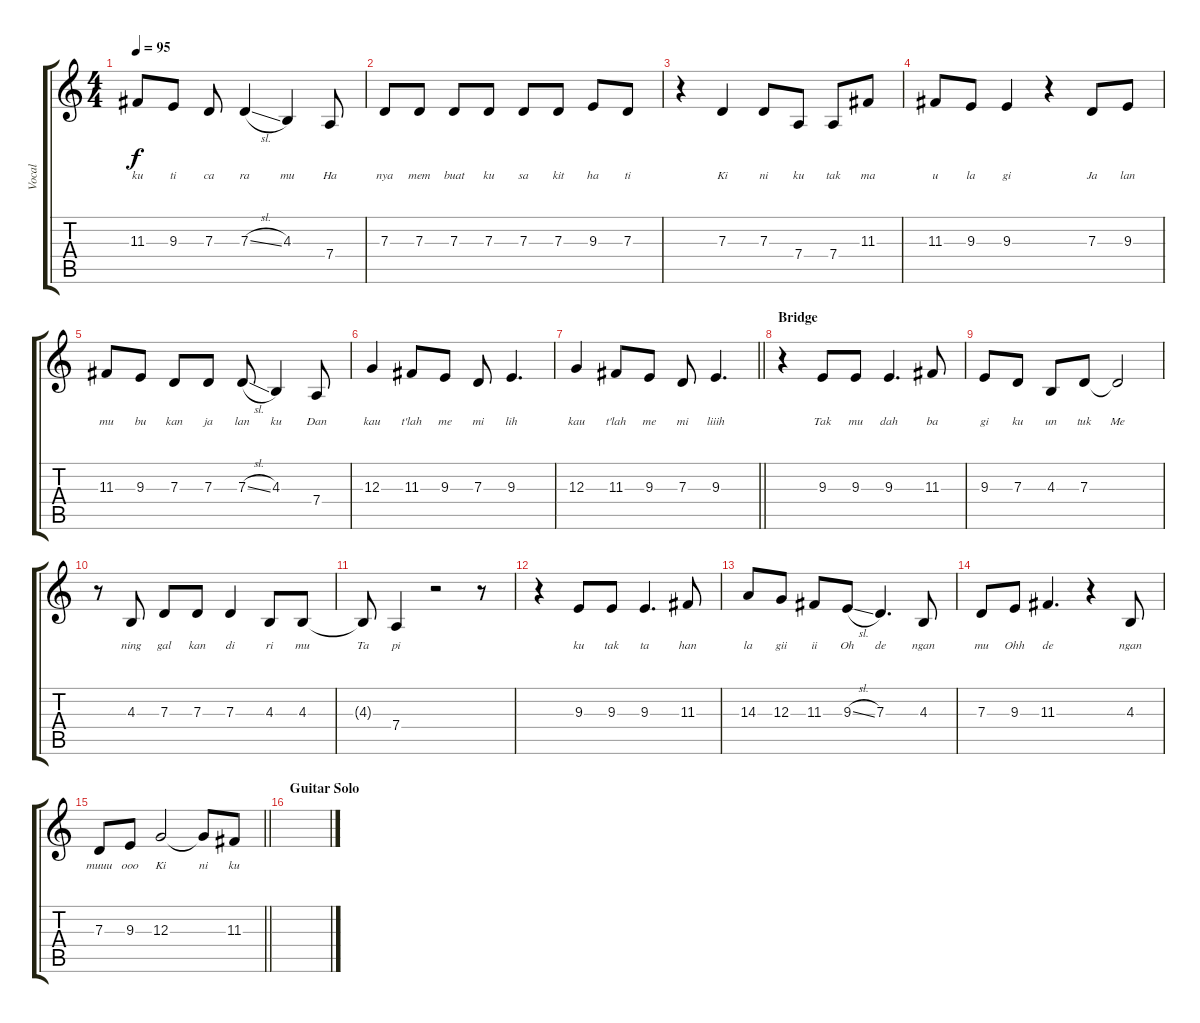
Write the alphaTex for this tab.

\track ("Vocal" "Vocal") {instrument lead2sawtooth}
\staff {score tabs}
\tuning (E4 B3 G3 D3 A2 E2) {hide}
\ts (4 4)
\tempo 95
\clef g2
\ks c
11.3.8{lyrics (0 "ku") lyrics (1 "") lyrics (2 "") lyrics (3 "") lyrics (4 "") dy f} 9.3.8{lyrics (0 "ti") lyrics (1 "") lyrics (2 "") lyrics (3 "") lyrics (4 "")} 7.3.8{lyrics (0 "ca") lyrics (1 "") lyrics (2 "") lyrics (3 "") lyrics (4 "")} 7.3{sl}.4{lyrics (0 "ra") lyrics (1 "") lyrics (2 "") lyrics (3 "") lyrics (4 "")} 4.3.4{lyrics (0 "mu") lyrics (1 "") lyrics (2 "") lyrics (3 "") lyrics (4 "")} 7.4.8{lyrics (0 "Ha") lyrics (1 "") lyrics (2 "") lyrics (3 "") lyrics (4 "")} |
7.3.8{lyrics (0 "nya") lyrics (1 "") lyrics (2 "") lyrics (3 "") lyrics (4 "")} 7.3.8{lyrics (0 "mem") lyrics (1 "") lyrics (2 "") lyrics (3 "") lyrics (4 "")} 7.3.8{lyrics (0 "buat") lyrics (1 "") lyrics (2 "") lyrics (3 "") lyrics (4 "")} 7.3.8{lyrics (0 "ku") lyrics (1 "") lyrics (2 "") lyrics (3 "") lyrics (4 "")} 7.3.8{lyrics (0 "sa") lyrics (1 "") lyrics (2 "") lyrics (3 "") lyrics (4 "")} 7.3.8{lyrics (0 "kit") lyrics (1 "") lyrics (2 "") lyrics (3 "") lyrics (4 "")} 9.3.8{lyrics (0 "ha") lyrics (1 "") lyrics (2 "") lyrics (3 "") lyrics (4 "")} 7.3.8{lyrics (0 "ti") lyrics (1 "") lyrics (2 "") lyrics (3 "") lyrics (4 "")} |
r.4 7.3.4{lyrics (0 "Ki") lyrics (1 "") lyrics (2 "") lyrics (3 "") lyrics (4 "")} 7.3.8{lyrics (0 "ni") lyrics (1 "") lyrics (2 "") lyrics (3 "") lyrics (4 "")} 7.4.8{lyrics (0 "ku") lyrics (1 "") lyrics (2 "") lyrics (3 "") lyrics (4 "")} 7.4.8{lyrics (0 "tak") lyrics (1 "") lyrics (2 "") lyrics (3 "") lyrics (4 "")} 11.3.8{lyrics (0 "ma") lyrics (1 "") lyrics (2 "") lyrics (3 "") lyrics (4 "")} |
11.3.8{lyrics (0 "u") lyrics (1 "") lyrics (2 "") lyrics (3 "") lyrics (4 "")} 9.3.8{lyrics (0 "la") lyrics (1 "") lyrics (2 "") lyrics (3 "") lyrics (4 "")} 9.3.4{lyrics (0 "gi") lyrics (1 "") lyrics (2 "") lyrics (3 "") lyrics (4 "")} r.4 7.3.8{lyrics (0 "Ja") lyrics (1 "") lyrics (2 "") lyrics (3 "") lyrics (4 "")} 9.3.8{lyrics (0 "lan") lyrics (1 "") lyrics (2 "") lyrics (3 "") lyrics (4 "")} |
11.3.8{lyrics (0 "mu") lyrics (1 "") lyrics (2 "") lyrics (3 "") lyrics (4 "")} 9.3.8{lyrics (0 "bu") lyrics (1 "") lyrics (2 "") lyrics (3 "") lyrics (4 "")} 7.3.8{lyrics (0 "kan") lyrics (1 "") lyrics (2 "") lyrics (3 "") lyrics (4 "")} 7.3.8{lyrics (0 "ja") lyrics (1 "") lyrics (2 "") lyrics (3 "") lyrics (4 "")} 7.3{sl}.8{lyrics (0 "lan") lyrics (1 "") lyrics (2 "") lyrics (3 "") lyrics (4 "")} 4.3.4{lyrics (0 "ku") lyrics (1 "") lyrics (2 "") lyrics (3 "") lyrics (4 "")} 7.4.8{lyrics (0 "Dan") lyrics (1 "") lyrics (2 "") lyrics (3 "") lyrics (4 "")} |
12.3.4{lyrics (0 "kau") lyrics (1 "") lyrics (2 "") lyrics (3 "") lyrics (4 "")} 11.3.8{lyrics (0 "t'lah") lyrics (1 "") lyrics (2 "") lyrics (3 "") lyrics (4 "")} 9.3.8{lyrics (0 "me") lyrics (1 "") lyrics (2 "") lyrics (3 "") lyrics (4 "")} 7.3.8{lyrics (0 "mi") lyrics (1 "") lyrics (2 "") lyrics (3 "") lyrics (4 "")} 9.3.4{d lyrics (0 "lih") lyrics (1 "") lyrics (2 "") lyrics (3 "") lyrics (4 "")} |
\barLineRight lightlight
12.3.4{lyrics (0 "kau") lyrics (1 "") lyrics (2 "") lyrics (3 "") lyrics (4 "")} 11.3.8{lyrics (0 "t'lah") lyrics (1 "") lyrics (2 "") lyrics (3 "") lyrics (4 "")} 9.3.8{lyrics (0 "me") lyrics (1 "") lyrics (2 "") lyrics (3 "") lyrics (4 "")} 7.3.8{lyrics (0 "mi") lyrics (1 "") lyrics (2 "") lyrics (3 "") lyrics (4 "")} 9.3.4{d lyrics (0 "liiih") lyrics (1 "") lyrics (2 "") lyrics (3 "") lyrics (4 "")} |
\section ("" "Bridge")
r.4 9.3.8{lyrics (0 "Tak") lyrics (1 "") lyrics (2 "") lyrics (3 "") lyrics (4 "")} 9.3.8{lyrics (0 "mu") lyrics (1 "") lyrics (2 "") lyrics (3 "") lyrics (4 "")} 9.3.4{d lyrics (0 "dah") lyrics (1 "") lyrics (2 "") lyrics (3 "") lyrics (4 "")} 11.3.8{lyrics (0 "ba") lyrics (1 "") lyrics (2 "") lyrics (3 "") lyrics (4 "")} |
9.3.8{lyrics (0 "gi") lyrics (1 "") lyrics (2 "") lyrics (3 "") lyrics (4 "")} 7.3.8{lyrics (0 "ku") lyrics (1 "") lyrics (2 "") lyrics (3 "") lyrics (4 "")} 4.3.8{lyrics (0 "un") lyrics (1 "") lyrics (2 "") lyrics (3 "") lyrics (4 "")} 7.3.8{lyrics (0 "tuk") lyrics (1 "") lyrics (2 "") lyrics (3 "") lyrics (4 "")} 7.3{t}.2{lyrics (0 "Me") lyrics (1 "") lyrics (2 "") lyrics (3 "") lyrics (4 "")} |
r.8 4.3.8{lyrics (0 "ning") lyrics (1 "") lyrics (2 "") lyrics (3 "") lyrics (4 "")} 7.3.8{lyrics (0 "gal") lyrics (1 "") lyrics (2 "") lyrics (3 "") lyrics (4 "")} 7.3.8{lyrics (0 "kan") lyrics (1 "") lyrics (2 "") lyrics (3 "") lyrics (4 "")} 7.3.4{lyrics (0 "di") lyrics (1 "") lyrics (2 "") lyrics (3 "") lyrics (4 "")} 4.3.8{lyrics (0 "ri") lyrics (1 "") lyrics (2 "") lyrics (3 "") lyrics (4 "")} 4.3.8{lyrics (0 "mu") lyrics (1 "") lyrics (2 "") lyrics (3 "") lyrics (4 "")} |
4.3{t}.8{lyrics (0 "Ta") lyrics (1 "") lyrics (2 "") lyrics (3 "") lyrics (4 "")} 7.4.4{lyrics (0 "pi") lyrics (1 "") lyrics (2 "") lyrics (3 "") lyrics (4 "")} r.2 r.8 |
r.4 9.3.8{lyrics (0 "ku") lyrics (1 "") lyrics (2 "") lyrics (3 "") lyrics (4 "")} 9.3.8{lyrics (0 "tak") lyrics (1 "") lyrics (2 "") lyrics (3 "") lyrics (4 "")} 9.3.4{d lyrics (0 "ta") lyrics (1 "") lyrics (2 "") lyrics (3 "") lyrics (4 "")} 11.3.8{lyrics (0 "han") lyrics (1 "") lyrics (2 "") lyrics (3 "") lyrics (4 "")} |
14.3.8{lyrics (0 "la") lyrics (1 "") lyrics (2 "") lyrics (3 "") lyrics (4 "")} 12.3.8{lyrics (0 "gii") lyrics (1 "") lyrics (2 "") lyrics (3 "") lyrics (4 "")} 11.3.8{lyrics (0 "ii") lyrics (1 "") lyrics (2 "") lyrics (3 "") lyrics (4 "")} 9.3{sl}.8{lyrics (0 "Oh") lyrics (1 "") lyrics (2 "") lyrics (3 "") lyrics (4 "")} 7.3.4{d lyrics (0 "de") lyrics (1 "") lyrics (2 "") lyrics (3 "") lyrics (4 "")} 4.3.8{lyrics (0 "ngan") lyrics (1 "") lyrics (2 "") lyrics (3 "") lyrics (4 "")} |
7.3.8{lyrics (0 "mu") lyrics (1 "") lyrics (2 "") lyrics (3 "") lyrics (4 "")} 9.3.8{lyrics (0 "Ohh") lyrics (1 "") lyrics (2 "") lyrics (3 "") lyrics (4 "")} 11.3.4{d lyrics (0 "de") lyrics (1 "") lyrics (2 "") lyrics (3 "") lyrics (4 "")} r.4 4.3.8{lyrics (0 "ngan") lyrics (1 "") lyrics (2 "") lyrics (3 "") lyrics (4 "")} |
\barLineRight lightlight
7.3.8{lyrics (0 "muuu") lyrics (1 "") lyrics (2 "") lyrics (3 "") lyrics (4 "")} 9.3.8{lyrics (0 "ooo") lyrics (1 "") lyrics (2 "") lyrics (3 "") lyrics (4 "")} 12.3.2{lyrics (0 "Ki") lyrics (1 "") lyrics (2 "") lyrics (3 "") lyrics (4 "")} 12.3{t}.8{lyrics (0 "ni") lyrics (1 "") lyrics (2 "") lyrics (3 "") lyrics (4 "")} 11.3.8{lyrics (0 "ku") lyrics (1 "") lyrics (2 "") lyrics (3 "") lyrics (4 "")} |
\section ("" "Guitar Solo")
